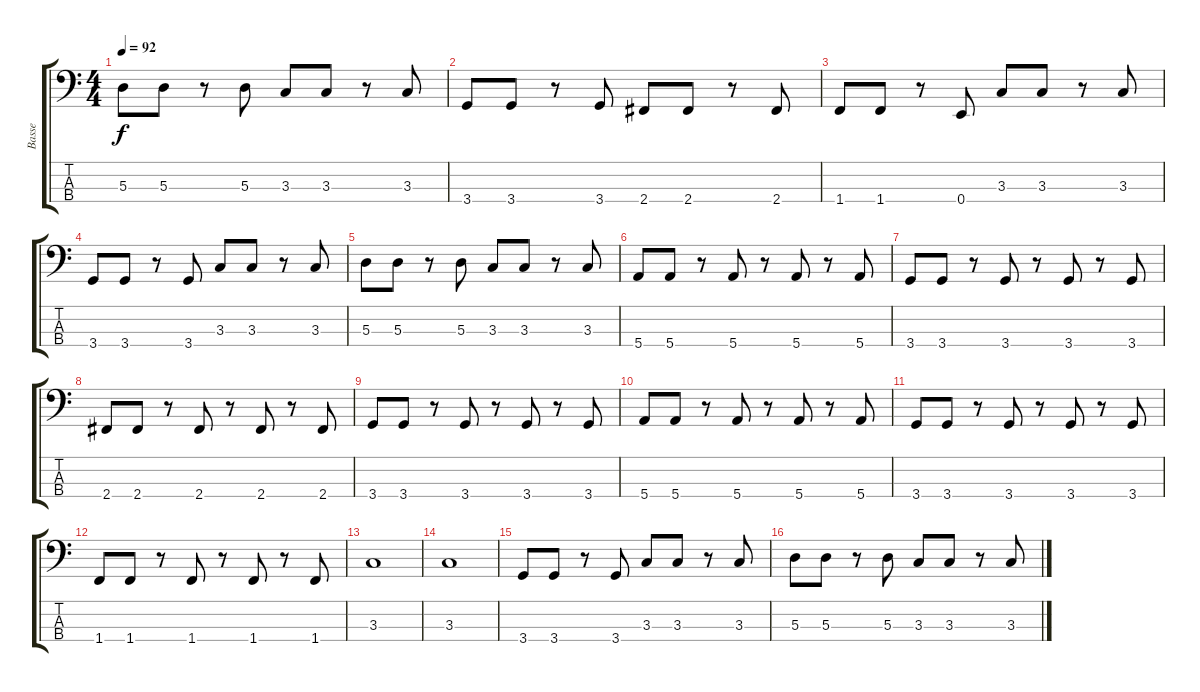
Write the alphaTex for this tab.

\track ("Basse" "Basse") {instrument electricbassfinger}
\staff {score tabs}
\tuning (G2 D2 A1 E1) {hide}
\ts (4 4)
\tempo 92
\clef f4
\ks c
5.3.8{dy f} 5.3.8 r.8 5.3.8 3.3.8 3.3.8 r.8 3.3.8 |
3.4.8 3.4.8 r.8 3.4.8 2.4.8 2.4.8 r.8 2.4.8 |
1.4.8 1.4.8 r.8 0.4.8 3.3.8 3.3.8 r.8 3.3.8 |
3.4.8 3.4.8 r.8 3.4.8 3.3.8 3.3.8 r.8 3.3.8 |
5.3.8 5.3.8 r.8 5.3.8 3.3.8 3.3.8 r.8 3.3.8 |
5.4.8 5.4.8 r.8 5.4.8 r.8 5.4.8 r.8 5.4.8 |
3.4.8 3.4.8 r.8 3.4.8 r.8 3.4.8 r.8 3.4.8 |
2.4.8 2.4.8 r.8 2.4.8 r.8 2.4.8 r.8 2.4.8 |
3.4.8 3.4.8 r.8 3.4.8 r.8 3.4.8 r.8 3.4.8 |
5.4.8 5.4.8 r.8 5.4.8 r.8 5.4.8 r.8 5.4.8 |
3.4.8 3.4.8 r.8 3.4.8 r.8 3.4.8 r.8 3.4.8 |
1.4.8 1.4.8 r.8 1.4.8 r.8 1.4.8 r.8 1.4.8 |
3.3.1 |
3.3.1 |
3.4.8 3.4.8 r.8 3.4.8 3.3.8 3.3.8 r.8 3.3.8 |
5.3.8 5.3.8 r.8 5.3.8 3.3.8 3.3.8 r.8 3.3.8
